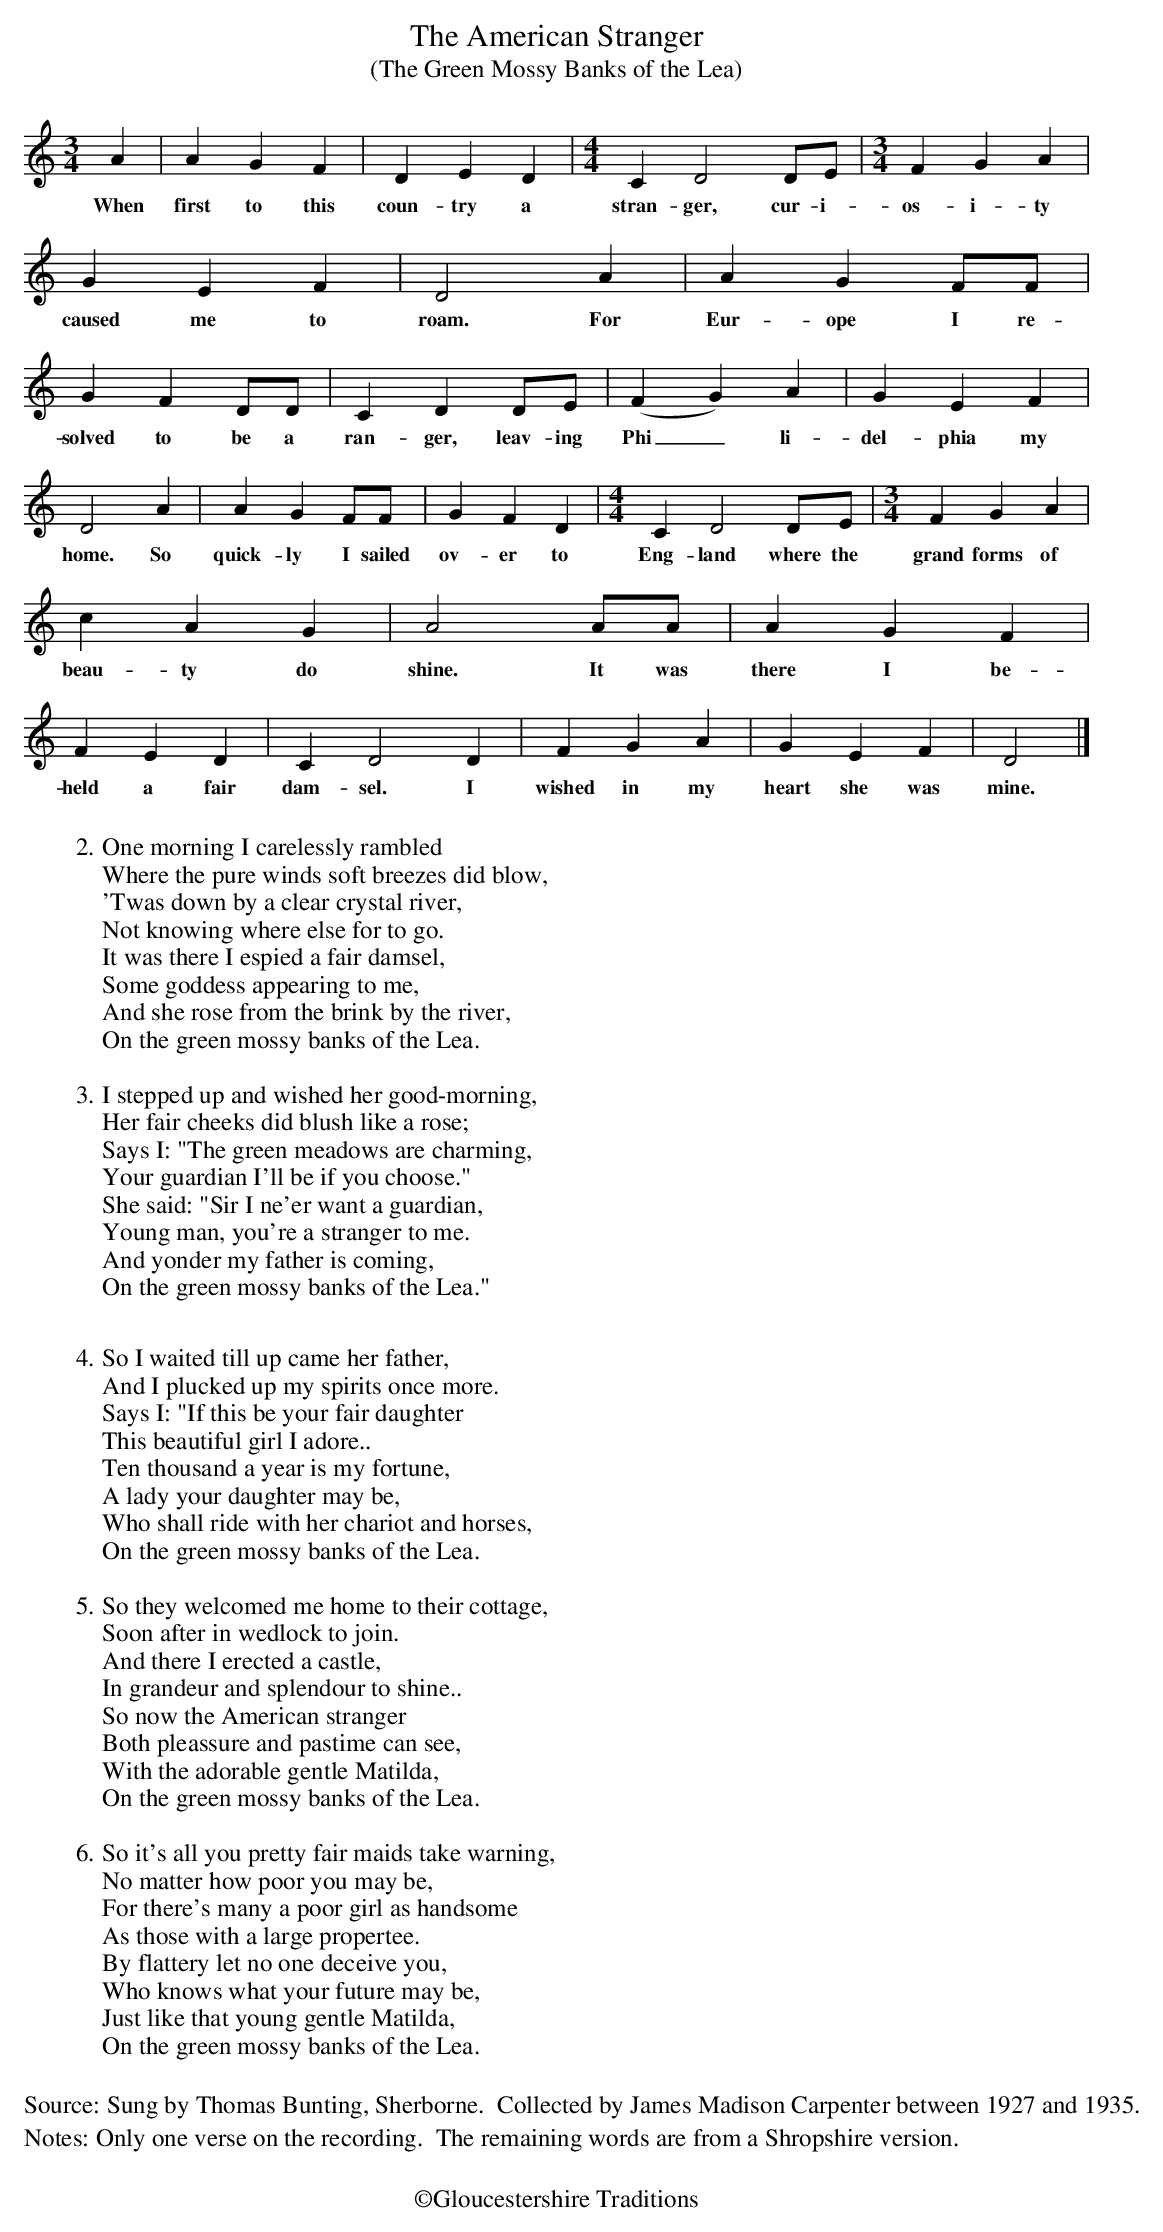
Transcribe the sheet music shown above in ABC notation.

X:1
T:The American Stranger
T:(The Green Mossy Banks of the Lea)
M:3/4
L:1/4
K:Ddor
A|AGF|DED|[M:4/4]CD2D/2E/2|[M:3/4]FGA|
w:When first to this coun-try a stran-ger, cur-i-os-i-ty caused
GEF|D2A|AGF/2F/2|GFD/2D/2|CDD/2E/2|(FG)A|GEF|
w:caused me to roam.  For Eur-ope I re-solved to be a ran-ger, leav-ing Phi_li-del-phia my home
D2A|AGF/2F/2|GFD|[M:4/4]CD2D/2E/2|[M:3/4]FGA|
w:home. So quick-ly I sailed ov-er to Eng-land where the grand forms of
cAG|A2A/2A/2|AGF|FED|CD2D|FGA|GEF|D2|]
w:beau-ty do shine. It was there I be-held a fair dam-sel.  I wished in my heart she was mine.
W:
W:2.One morning I carelessly rambled
W:Where the pure winds soft breezes did blow,
W:'Twas down by a clear crystal river,
W:Not knowing where else for to go.
W:It was there I espied a fair damsel,
W:Some goddess appearing to me,
W:And she rose from the brink by the river,
W:On the green mossy banks of the Lea.
W:
W:3.I stepped up and wished her good-morning,
W:Her fair cheeks did blush like a rose;
W:Says I: "The green meadows are charming,
W:Your guardian I'll be if you choose."
W:She said: "Sir I ne'er want a guardian,
W:Young man, you're a stranger to me.
W:And yonder my father is coming,
W:On the green mossy banks of the Lea."
W:
W:4.So I waited till up came her father,
W:And I plucked up my spirits once more.
W:Says I: "If this be your fair daughter
W:This beautiful girl I adore..
W:Ten thousand a year is my fortune,
W:A lady your daughter may be,
W:Who shall ride with her chariot and horses,
W:On the green mossy banks of the Lea.
W:
W:5.So they welcomed me home to their cottage,
W:Soon after in wedlock to join.
W:And there I erected a castle,
W:In grandeur and splendour to shine..
W:So now the American stranger
W:Both pleassure and pastime can see,
W:With the adorable gentle Matilda,
W:On the green mossy banks of the Lea.
W:
W:6.So it's all you pretty fair maids take warning,
W:No matter how poor you may be,
W:For there's many a poor girl as handsome
W:As those with a large propertee.
W:By flattery let no one deceive you,
W:Who knows what your future may be,
W:Just like that young gentle Matilda,
W:On the green mossy banks of the Lea.
W:
